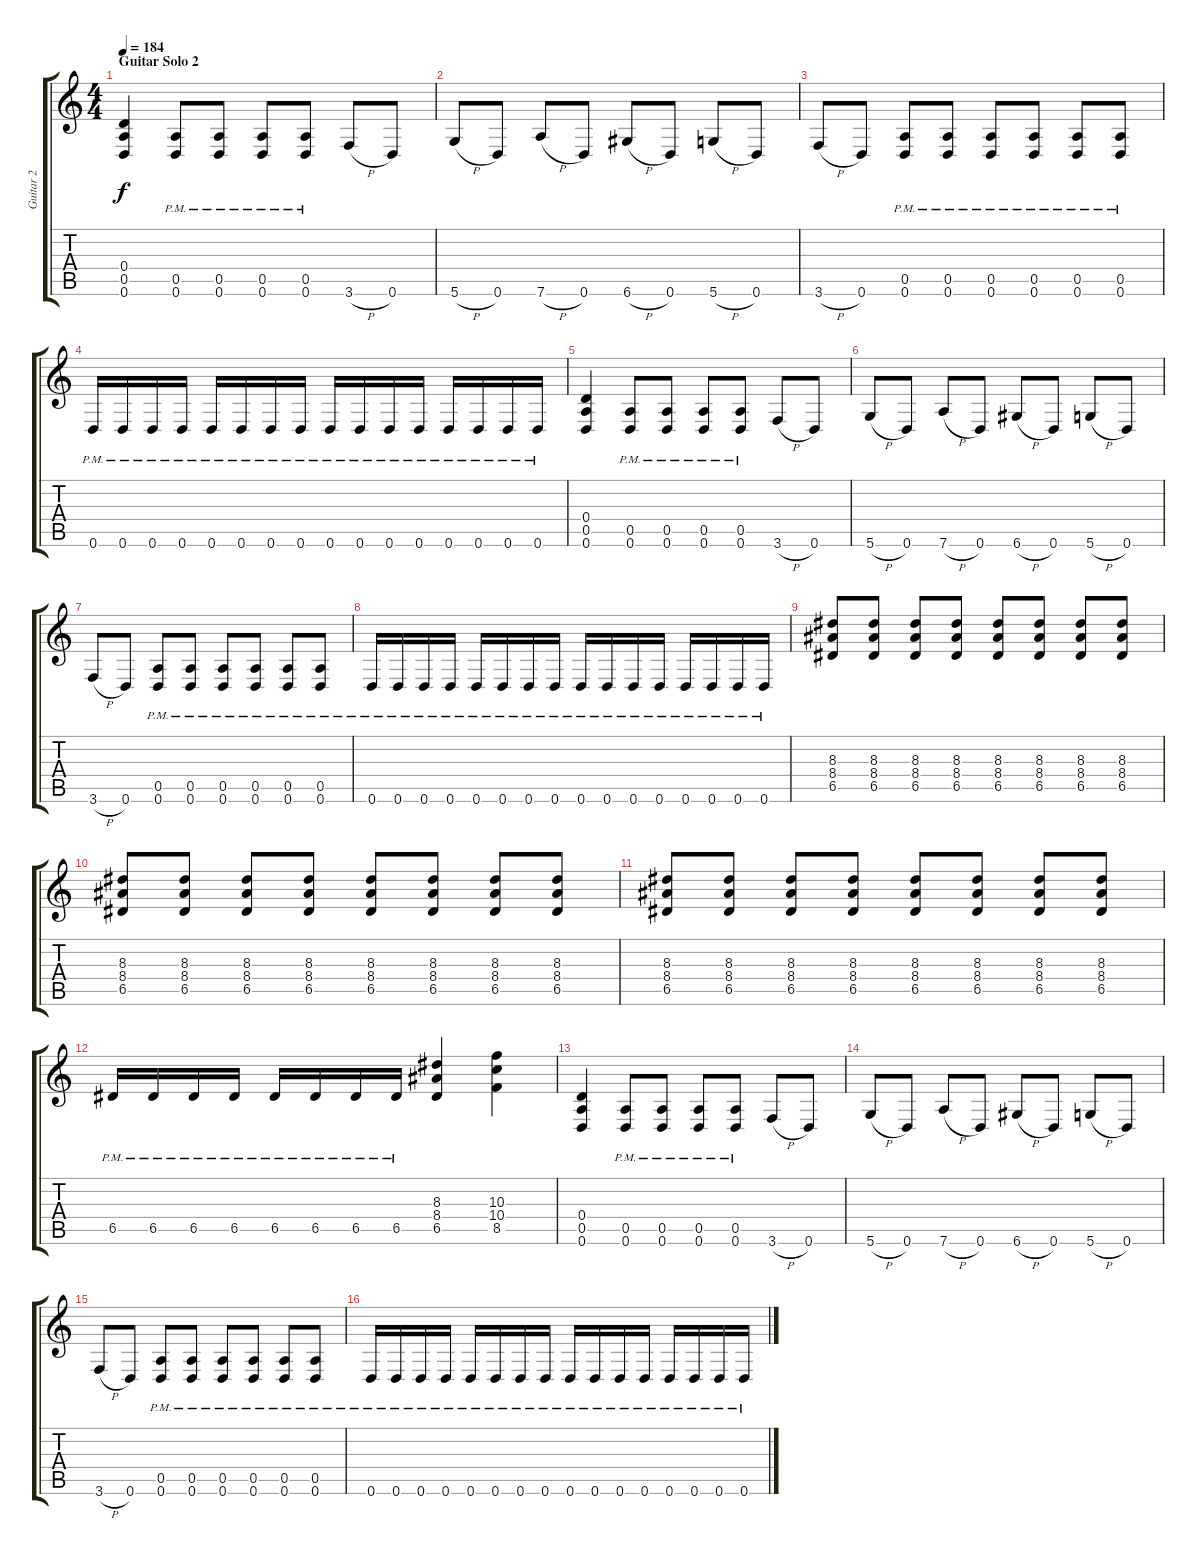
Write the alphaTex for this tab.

\track ("Guitar 2" "Guitar 2") {instrument distortionguitar}
\staff {score tabs}
\tuning (E4 B3 G3 D3 A2 D2) {hide}
\ts (4 4)
\section ("" "Guitar Solo 2")
\tempo 184
\clef g2
\ks c
(0.4 0.5 0.6).4{dy f} (0.5{pm} 0.6{pm}).8 (0.5{pm} 0.6{pm}).8 (0.5{pm} 0.6{pm}).8 (0.5{pm} 0.6{pm}).8 3.6{h}.8 0.6.8 |
5.6{h}.8 0.6.8 7.6{h}.8 0.6.8 6.6{h}.8 0.6.8 5.6{h}.8 0.6.8 |
3.6{h}.8 0.6.8 (0.5{pm} 0.6{pm}).8 (0.5{pm} 0.6{pm}).8 (0.5{pm} 0.6{pm}).8 (0.5{pm} 0.6{pm}).8 (0.5{pm} 0.6{pm}).8 (0.5{pm} 0.6{pm}).8 |
0.6{pm}.16 0.6{pm}.16 0.6{pm}.16 0.6{pm}.16 0.6{pm}.16 0.6{pm}.16 0.6{pm}.16 0.6{pm}.16 0.6{pm}.16 0.6{pm}.16 0.6{pm}.16 0.6{pm}.16 0.6{pm}.16 0.6{pm}.16 0.6{pm}.16 0.6{pm}.16 |
(0.4 0.5 0.6).4 (0.5{pm} 0.6{pm}).8 (0.5{pm} 0.6{pm}).8 (0.5{pm} 0.6{pm}).8 (0.5{pm} 0.6{pm}).8 3.6{h}.8 0.6.8 |
5.6{h}.8 0.6.8 7.6{h}.8 0.6.8 6.6{h}.8 0.6.8 5.6{h}.8 0.6.8 |
3.6{h}.8 0.6.8 (0.5{pm} 0.6{pm}).8 (0.5{pm} 0.6{pm}).8 (0.5{pm} 0.6{pm}).8 (0.5{pm} 0.6{pm}).8 (0.5{pm} 0.6{pm}).8 (0.5{pm} 0.6{pm}).8 |
0.6{pm}.16 0.6{pm}.16 0.6{pm}.16 0.6{pm}.16 0.6{pm}.16 0.6{pm}.16 0.6{pm}.16 0.6{pm}.16 0.6{pm}.16 0.6{pm}.16 0.6{pm}.16 0.6{pm}.16 0.6{pm}.16 0.6{pm}.16 0.6{pm}.16 0.6{pm}.16 |
(8.3 8.4 6.5).8 (8.3 8.4 6.5).8 (8.3 8.4 6.5).8 (8.3 8.4 6.5).8 (8.3 8.4 6.5).8 (8.3 8.4 6.5).8 (8.3 8.4 6.5).8 (8.3 8.4 6.5).8 |
(8.3 8.4 6.5).8 (8.3 8.4 6.5).8 (8.3 8.4 6.5).8 (8.3 8.4 6.5).8 (8.3 8.4 6.5).8 (8.3 8.4 6.5).8 (8.3 8.4 6.5).8 (8.3 8.4 6.5).8 |
(8.3 8.4 6.5).8 (8.3 8.4 6.5).8 (8.3 8.4 6.5).8 (8.3 8.4 6.5).8 (8.3 8.4 6.5).8 (8.3 8.4 6.5).8 (8.3 8.4 6.5).8 (8.3 8.4 6.5).8 |
6.5{pm}.16 6.5{pm}.16 6.5{pm}.16 6.5{pm}.16 6.5{pm}.16 6.5{pm}.16 6.5{pm}.16 6.5{pm}.16 (8.3 8.4 6.5).4 (10.3 10.4 8.5).4 |
(0.4 0.5 0.6).4 (0.5{pm} 0.6{pm}).8 (0.5{pm} 0.6{pm}).8 (0.5{pm} 0.6{pm}).8 (0.5{pm} 0.6{pm}).8 3.6{h}.8 0.6.8 |
5.6{h}.8 0.6.8 7.6{h}.8 0.6.8 6.6{h}.8 0.6.8 5.6{h}.8 0.6.8 |
3.6{h}.8 0.6.8 (0.5{pm} 0.6{pm}).8 (0.5{pm} 0.6{pm}).8 (0.5{pm} 0.6{pm}).8 (0.5{pm} 0.6{pm}).8 (0.5{pm} 0.6{pm}).8 (0.5{pm} 0.6{pm}).8 |
0.6{pm}.16 0.6{pm}.16 0.6{pm}.16 0.6{pm}.16 0.6{pm}.16 0.6{pm}.16 0.6{pm}.16 0.6{pm}.16 0.6{pm}.16 0.6{pm}.16 0.6{pm}.16 0.6{pm}.16 0.6{pm}.16 0.6{pm}.16 0.6{pm}.16 0.6{pm}.16
